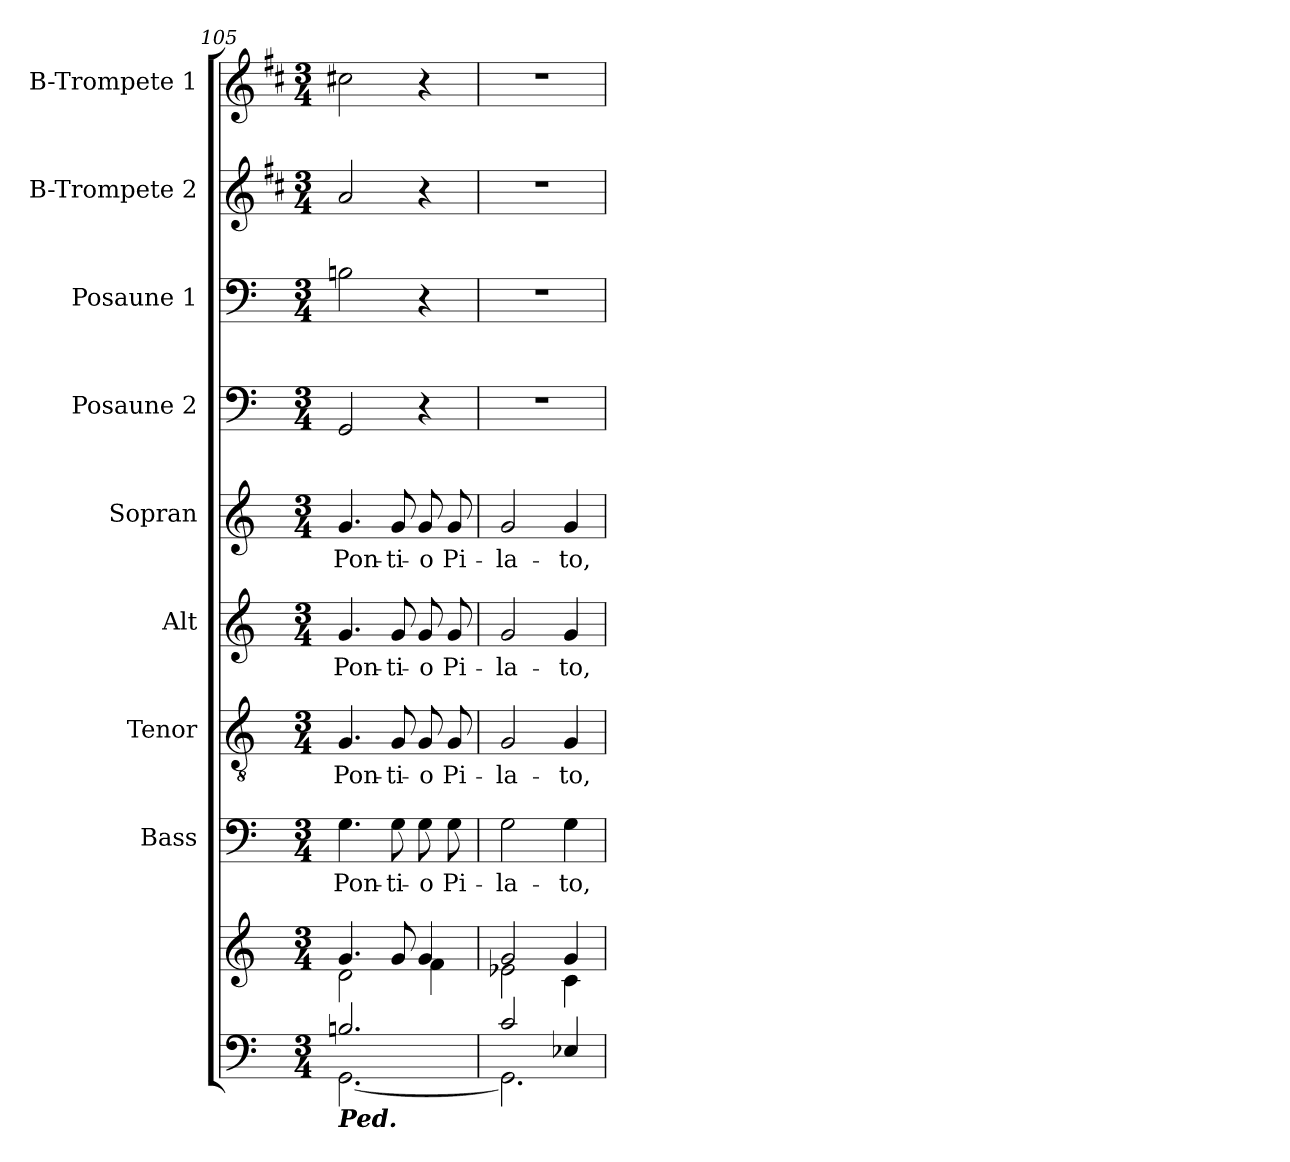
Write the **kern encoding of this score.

**kern	**kern	**kern	**text	**kern	**text	**kern	**text	**kern	**text	**kern	**kern	**kern	**kern
*part9	*part9	*part8	*part8	*part7	*part7	*part6	*part6	*part5	*part5	*part4	*part3	*part2	*part1
*staff10	*staff9	*staff8	*staff8	*staff7	*staff7	*staff6	*staff6	*staff5	*staff5	*staff4	*staff3	*staff2	*staff1
*	*	*I"Bass	*	*I"Tenor	*	*I"Alt	*	*I"Sopran	*	*I"Posaune 2	*I"Posaune 1	*I"B-Trompete 2	*I"B-Trompete 1
*	*	*I'B.	*	*I'T.	*	*I'A.	*	*I'S.	*	*I'Pos. 2	*I'Pos. 1	*I'B Trp. 2	*I'B Trp. 1
!!LO:PB:g=z
*clefF4	*clefG2	*clefF4	*	*clefGv2	*	*clefG2	*	*clefG2	*	*clefF4	*clefF4	*clefG2	*clefG2
*	*	*	*	*	*	*	*	*	*	*	*	*ITrd1c2	*ITrd1c2
*k[]	*k[]	*k[]	*	*k[]	*	*k[]	*	*k[]	*	*k[]	*k[]	*k[]	*k[]
*C:	*C:	*C:	*	*C:	*	*C:	*	*C:	*	*C:	*C:	*C:	*C:
*M3/4	*M3/4	*M3/4	*	*M3/4	*	*M3/4	*	*M3/4	*	*M3/4	*M3/4	*M3/4	*M3/4
=105	=105	=105	=105	=105	=105	=105	=105	=105	=105	=105	=105	=105	=105
*^	*^	*	*	*	*	*	*	*	*	*	*	*	*
!LO:TX:b:Bi:t=Ped.	!	!	!	!	!	!	!	!	!	!	!	!	!	!	!
!	!	!	!	!	!LO:LY:b	!	!LO:LY:b	!	!LO:LY:b	!	!LO:LY:b	!	!	!	!
2.Bn/	[<2.GG\	4.g/	2d\	4.G\	Pon-	4.G/	Pon-	4.g/	Pon-	4.g/	Pon-	2GG/	2Bn\	2g/	2bn\
!	!	!	!	!	!LO:LY:b	!	!LO:LY:b	!	!LO:LY:b	!	!LO:LY:b	!	!	!	!
.	.	8g/	.	8G\	-ti-	8G/	-ti-	8g/	-ti-	8g/	-ti-	.	.	.	.
!	!	!	!	!	!LO:LY:b	!	!LO:LY:b	!	!LO:LY:b	!	!LO:LY:b	!	!	!	!
.	.	4g/	4f\	8G\	-o	8G/	-o	8g/	-o	8g/	-o	4r	4r	4r	4r
!	!	!	!	!	!LO:LY:b	!	!LO:LY:b	!	!LO:LY:b	!	!LO:LY:b	!	!	!	!
.	.	.	.	8G\	Pi-	8G/	Pi-	8g/	Pi-	8g/	Pi-	.	.	.	.
=106	=106	=106	=106	=106	=106	=106	=106	=106	=106	=106	=106	=106	=106	=106	=106
!	!	!	!	!	!LO:LY:b	!	!LO:LY:b	!	!LO:LY:b	!	!LO:LY:b	!	!	!	!
2c/	2.GG\]	2g/	2e-X\	2G\	-la-	2G/	-la-	2g/	-la-	2g/	-la-	2.r	2.r	2.r	2.r
!	!	!	!	!	!LO:LY:b	!	!LO:LY:b	!	!LO:LY:b	!	!LO:LY:b	!	!	!	!
4E-X/	.	4g/	4c\	4G\	-to,	4G/	-to,	4g/	-to,	4g/	-to,	.	.	.	.
*v	*v	*	*	*	*	*	*	*	*	*	*	*	*	*	*
*	*v	*v	*	*	*	*	*	*	*	*	*	*	*	*
=	=	=	=	=	=	=	=	=	=	=	=	=	=
*-	*-	*-	*-	*-	*-	*-	*-	*-	*-	*-	*-	*-	*-
